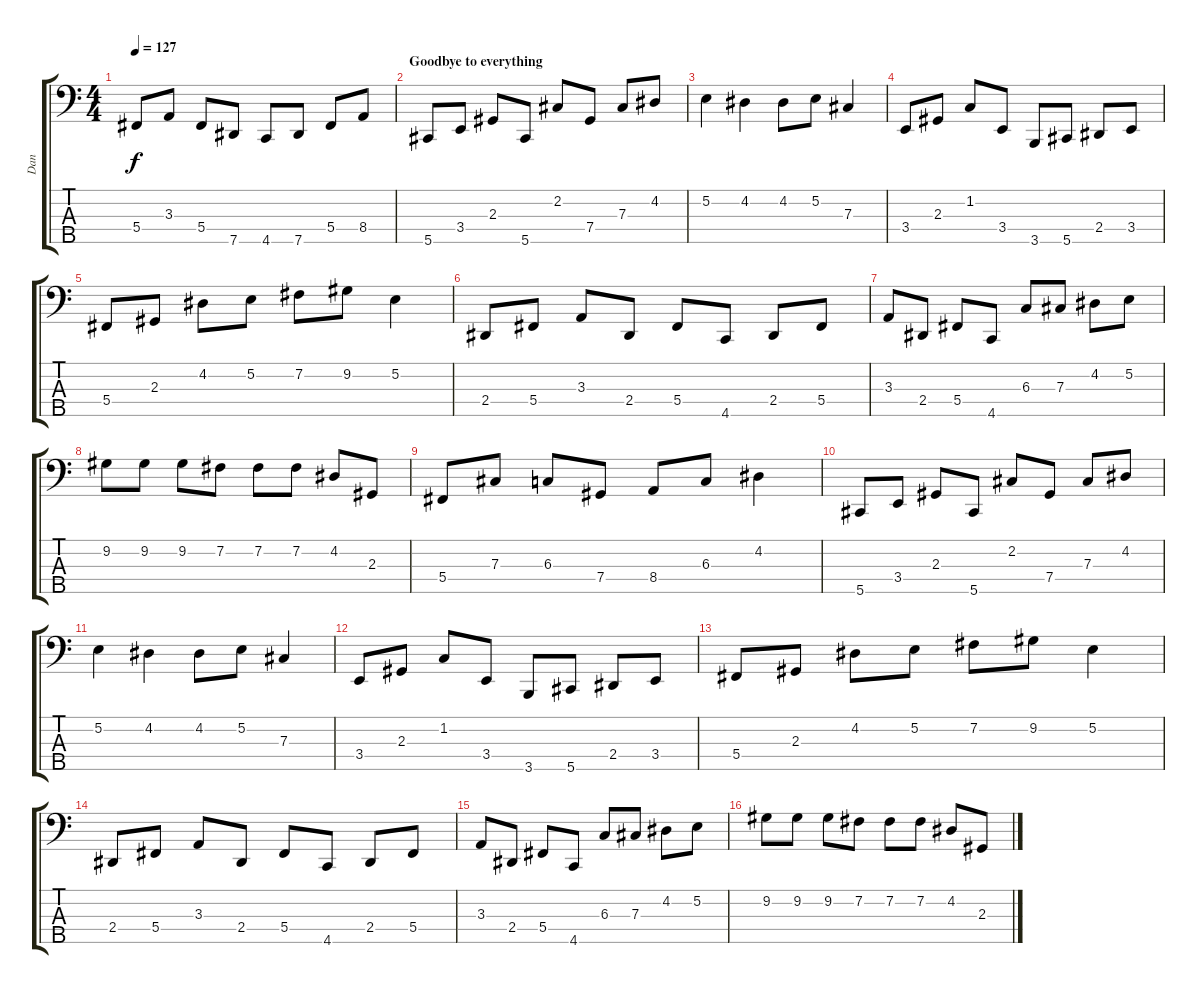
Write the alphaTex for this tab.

\track ("Dan" "Dan") {instrument electricbasspick}
\staff {score tabs}
\tuning (E2 B1 Gb1 Db1 Ab0) {hide}
\ts (4 4)
\tempo 127
\clef f4
\ks c
5.4.8{dy f} 3.3.8 5.4.8 7.5.8 4.5.8 7.5.8 5.4.8 8.4.8 |
\section ("" "Goodbye to everything")
5.5.8 3.4.8 2.3.8 5.5.8 2.2.8 7.4.8 7.3.8 4.2.8 |
5.2.4 4.2.4 4.2.8 5.2.8 7.3.4 |
3.4.8 2.3.8 1.2.8 3.4.8 3.5.8 5.5.8 2.4.8 3.4.8 |
5.4.8 2.3.8 4.2.8 5.2.8 7.2.8 9.2.8 5.2.4 |
2.4.8 5.4.8 3.3.8 2.4.8 5.4.8 4.5.8 2.4.8 5.4.8 |
3.3.8 2.4.8 5.4.8 4.5.8 6.3.8 7.3.8 4.2.8 5.2.8 |
9.2.8 9.2.8 9.2.8 7.2.8 7.2.8 7.2.8 4.2.8 2.3.8 |
5.4.8 7.3.8 6.3.8 7.4.8 8.4.8 6.3.8 4.2.4 |
5.5.8 3.4.8 2.3.8 5.5.8 2.2.8 7.4.8 7.3.8 4.2.8 |
5.2.4 4.2.4 4.2.8 5.2.8 7.3.4 |
3.4.8 2.3.8 1.2.8 3.4.8 3.5.8 5.5.8 2.4.8 3.4.8 |
5.4.8 2.3.8 4.2.8 5.2.8 7.2.8 9.2.8 5.2.4 |
2.4.8 5.4.8 3.3.8 2.4.8 5.4.8 4.5.8 2.4.8 5.4.8 |
3.3.8 2.4.8 5.4.8 4.5.8 6.3.8 7.3.8 4.2.8 5.2.8 |
9.2.8 9.2.8 9.2.8 7.2.8 7.2.8 7.2.8 4.2.8 2.3.8
